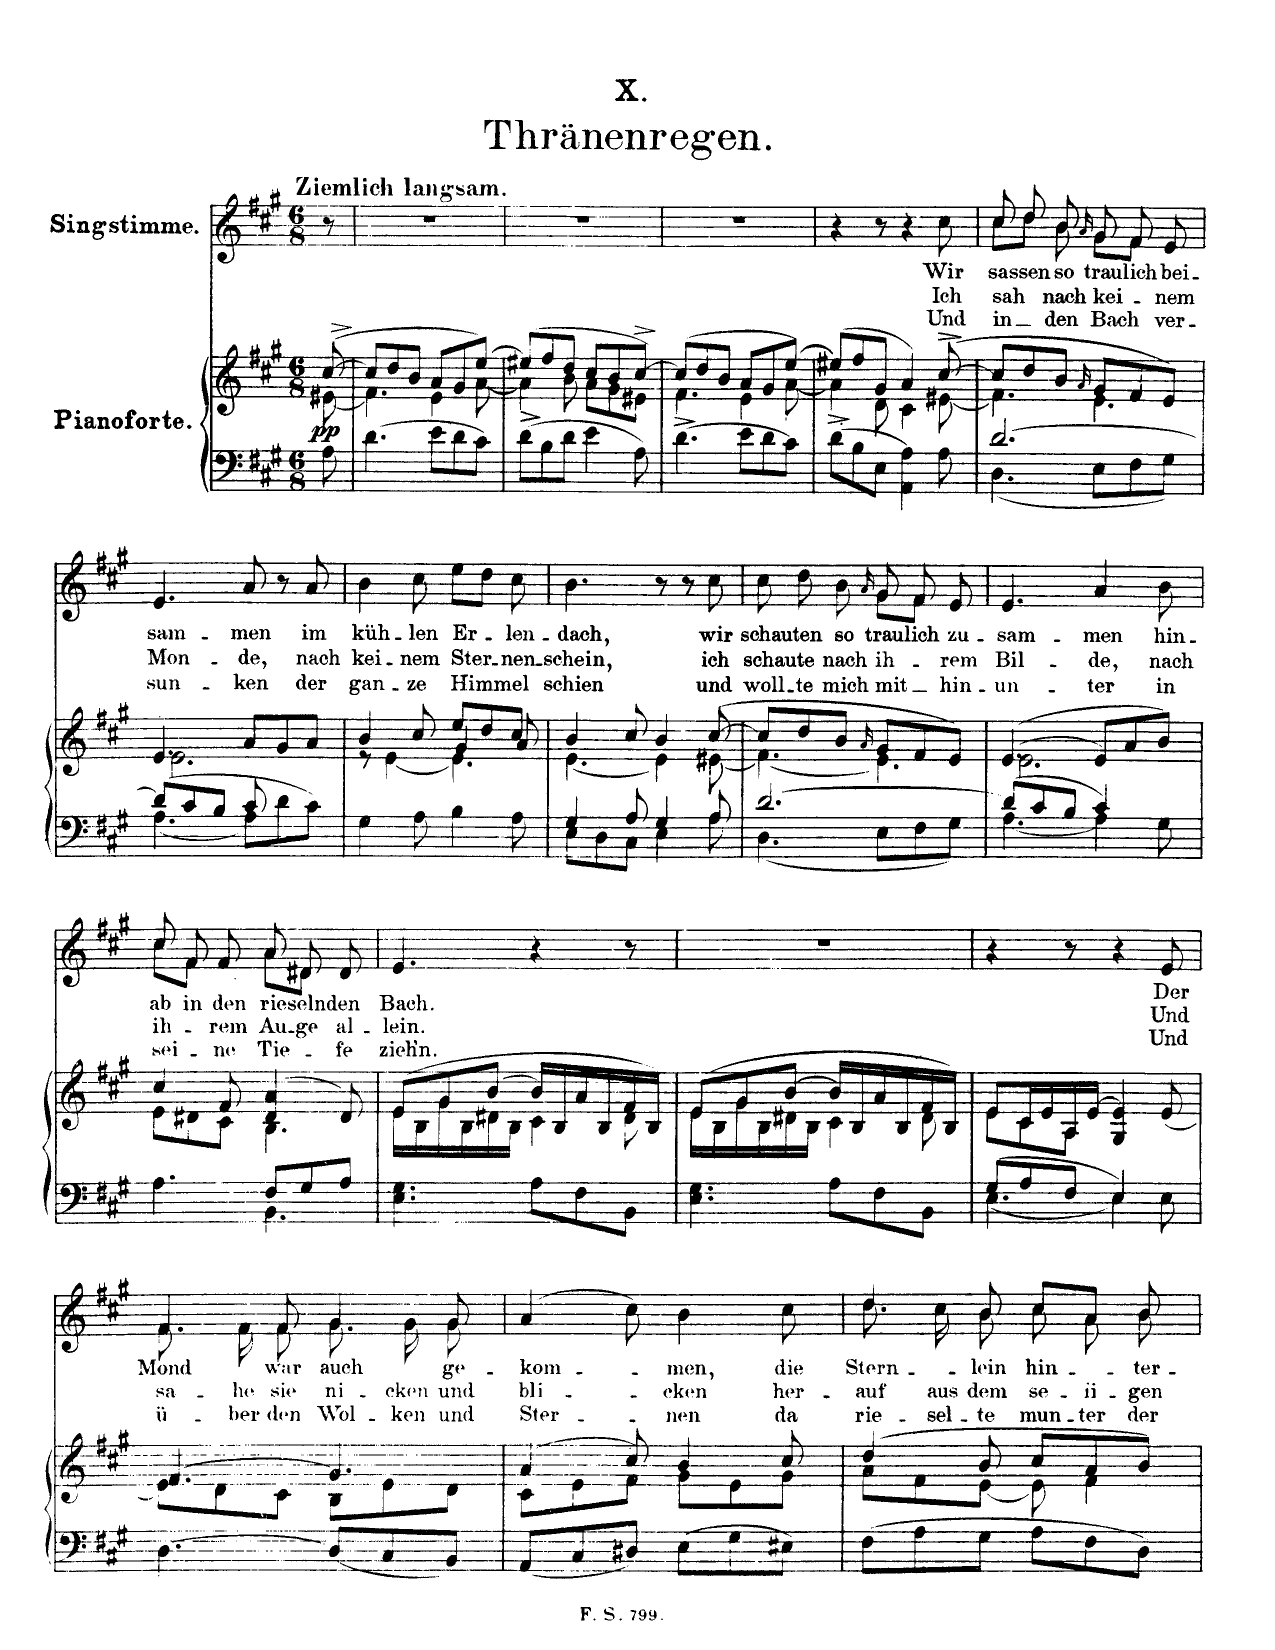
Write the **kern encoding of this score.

**kern	**kern	**dynam	**kern	**text	**text	**text
*part2	*part2	*part2	*part1	*part1	*part1	*part1
*staff3	*staff2	*staff2/3	*staff1	*staff1	*staff1	*staff1
*I"Pianoforte	*	*	*I"Singstimme	*	*	*
*I'Pno	*	*	*	*	*	*
*clefF4	*clefG2	*	*clefG2	*	*	*
*k[f#c#g#]	*k[f#c#g#]	*	*k[f#c#g#]	*	*	*
*M6/8	*M6/8	*	*M6/8	*	*	*
=	=	=	=	=	=	=
*	*^	*	*	*	*	*
!	!	!	!	!LO:TX:a:B:t=Ziemlich langsam	!	!	!
!	!	!	!LO:DY:a=2	!	!	!	!
8A\	([8cc#^>/	(8e#X\	pp	8r	.	.	.
=1	=1	=1	=1	=1	=1	=1	=1
4.d\	8cc#/L]	4.f#\)	.	2.r	.	.	.
.	8dd/	.	.	.	.	.	.
.	8b/J	.	.	.	.	.	.
8e\L	8a/L	4e\	.	.	.	.	.
8d\	8g#/	.	.	.	.	.	.
8c#\J	(8ee/J)	[8a\	.	.	.	.	.
=2	=2	=2	=2	=2	=2	=2	=2
8d^>\L	(8ee#X/L)	4a\]	.	2.r	.	.	.
8B\	8ff#/	.	.	.	.	.	.
8d\J	8dd/J	8b\	.	.	.	.	.
4e\	8cc#/L	8a\L	.	.	.	.	.
.	8b/	8g#\	.	.	.	.	.
8A\	[8cc#^>/J)	8e#X\J	.	.	.	.	.
=3	=3	=3	=3	=3	=3	=3	=3
4.d^>\	(8cc#/L]	4.f#\	.	2.r	.	.	.
.	8dd/	.	.	.	.	.	.
.	8b/J	.	.	.	.	.	.
8e\L	8a/L	4e\	.	.	.	.	.
8d\	8g#/	.	.	.	.	.	.
8c#\J	(8ee/J)	[8a\	.	.	.	.	.
=4	=4	=4	=4	=4	=4	=4	=4
8d^>\L	(8ee#X/L)	4a\]	.	4r	.	.	.
8B\	8ff#/	.	.	.	.	.	.
8E\J	8g#/J	8d\	.	8r	.	.	.
4AA\ 4A\	4a/)	4c#\	.	4r	.	.	.
8A\	([8cc#^>/	(8e#X\	.	8cc#\	Wir	Ich	Und
=5	=5	=5	=5	=5	=5	=5	=5
*^	*	*	*	*^	*	*	*
[2.d/	4.D\	8cc#/L]	4.f#\)	.	8cc#/	8cc#\L	sas-	sah	in
.	.	8dd/	.	.	8dd/	8dd\J	-sen	.	.
.	.	8b/J	.	.	8b/	8b\	so	nach	den
.	.	16qa/	.	.	16qa/	.	.	.	.
.	8E\L	8g#/L	4.e\	.	8g#/	8g#\L	trau-	kei-	Bach
.	8F#\	8f#/	.	.	8f#/	8f#\J	-lich	.	.
.	8G#\J	8e/J)	.	.	8e/	8ryy	bei-	-nem	ver-
*	*	*	*	*	*v	*v	*	*	*
=6	=6	=6	=6	=6	=6	=6	=6	=6
8d/L]	(<4.A\	4.e/	2.e\	.	4.e/	-sam-	Mon-	-sun-
8c#/	.	.	.	.	.	.	.	.
8B/J	.	.	.	.	.	.	.	.
8A\L	8c#/	8a/L	.	.	8a/	-men	-de,	-ken
8d\	4ryy	8g#/	.	.	8r	.	.	.
8c#\J	.	8a/J	.	.	8a/	im	nach	der
*v	*v	*	*	*	*	*	*	*
=7	=7	=7	=7	=7	=7	=7	=7
*	*	*^	*	*	*	*	*
4G#\	4b/	8r	4.ryy	.	4b\	küh-	kei-	gan-
.	.	[4e\	.	.	.	.	.	.
8A\	8cc#/	.	.	.	8cc#\	-len	-nem	-ze
4B\	8ee/L	4.e\]	4g#/	.	8ee\L	Er-	Ster-	Him-
.	8dd/	.	.	.	8dd\J	.	.	.
8A\	8cc#/J	.	8a/	.	8cc#\	-len-	-nen-	-mel
*	*	*v	*v	*	*	*	*	*
=8	=8	=8	=8	=8	=8	=8	=8
*^	*	*	*	*	*	*	*
4G#/	8E\L	4b/	[4.e\	.	4.b\	-dach,	-schein,	schien
.	8D\	.	.	.	.	.	.	.
8A/	8C#\J	8cc#/	.	.	.	.	.	.
4G#/	4E\	4b/	4e\]	.	8r	.	.	.
.	.	.	.	.	8r	.	.	.
8A/	8A\	([8cc#^>/	8e#X\	.	8cc#\	wir	ich	und
=9	=9	=9	=9	=9	=9	=9	=9	=9
*	*	*	*	*	*^	*	*	*
[2.d/	4.D\	8cc#/L]	(4.f#\)	.	8cc#\	4.ryy	schau-	schau-	woll-
.	.	8dd/	.	.	8dd\	.	-ten	-te	-te
.	.	8b/J	.	.	8b\	.	so	nach	mich
.	.	16qa/	.	.	16qa/	.	.	.	.
.	8E\L	8g#/L	4.e\)	.	8g#/	8g#\L	trau-	ih-	mit
.	8F#\	8f#/	.	.	8f#/	8f#\J	-lich	.	.
.	8G#\J	8e/J)	.	.	8e/	8ryy	zu-	-rem	hin-
*	*	*	*	*	*v	*v	*	*	*
=10	=10	=10	=10	=10	=10	=10	=10	=10
8d/L]	[4.A\	([4.e/	2.e\	.	4.e/	-sam-	Bil-	-un-
8c#/	.	.	.	.	.	.	.	.
8B/J	.	.	.	.	.	.	.	.
4c#/	4A\]	8e/L]	.	.	4a/	-men	-de,	-ter
.	.	8a/	.	.	.	.	.	.
8G#\	8ryy	8b/J)	.	.	8b\	hin-	nach	in
=11	=11	=11	=11	=11	=11	=11	=11	=11
*	*	*	*	*	*^	*	*	*
4.A\	4.ryy	4cc#/	8e\L	.	8cc#/	8cc#\L	ab	ih-	sei-
.	.	.	8d#X\	.	8f#/	8f#\J	in	.	.
.	.	8f#/	8c#\J	.	8f#/	8ryy	den	-rem	-ne
8F#/L	4.BB\	(4d#/ 4a/	4.B\	.	8a/	8a\L	rie-	Au-	Tie-
8G#/	.	.	.	.	8d#X/	8d#\J	-seln-	-ge	.
8A/J	.	8d#/)	.	.	8d#/	8ryy	-den	al-	-fe
*v	*v	*	*	*	*v	*v	*	*	*
=12	=12	=12	=12	=12	=12	=12	=12
4.E\ 4.G#\	(8e/L	16e\LL	.	4.e/	Bach.	-lein.	zieh'n.
.	.	16B\	.	.	.	.	.
.	8g#/	16g#\	.	.	.	.	.
.	.	16B\	.	.	.	.	.
.	[8b/J	16d#X\	.	.	.	.	.
.	.	16B\JJ	.	.	.	.	.
8A\L	16b/LL]	4c#\	.	4r	.	.	.
.	16B/	.	.	.	.	.	.
8F#\	16a/	.	.	.	.	.	.
.	16B/	.	.	.	.	.	.
8BB\J	16f#/	8d#\	.	8r	.	.	.
.	16B/JJ)	.	.	.	.	.	.
=13	=13	=13	=13	=13	=13	=13	=13
4.E\ 4.G#\	(8e/L	16e\LL	.	2.r	.	.	.
.	.	16B\	.	.	.	.	.
.	8g#/	16g#\	.	.	.	.	.
.	.	16B\	.	.	.	.	.
.	[8b/J	16d#X\	.	.	.	.	.
.	.	16B\JJ	.	.	.	.	.
8A\L	16b/LL]	4c#\	.	.	.	.	.
.	16B/	.	.	.	.	.	.
8F#\	16a/	.	.	.	.	.	.
.	16B/	.	.	.	.	.	.
8BB\J	16f#/	8d#\	.	.	.	.	.
.	16B/JJ)	.	.	.	.	.	.
=14	=14	=14	=14	=14	=14	=14	=14
*^	*	*	*	*	*	*	*
8G#/L	[4.E\	8e/L	8e\L	.	4r	.	.	.
8A/	.	16c#/L	8c#\	.	.	.	.	.
.	.	16e/	.	.	.	.	.	.
8F#/J	.	16A/	8A\J	.	8r	.	.	.
.	.	[16e/JJ	.	.	.	.	.	.
4E/	4E\]	4G#/ 4e/]	8ryy	.	4r	.	.	.
.	.	.	4ryy	.	.	.	.	.
8E\	8ryy	[<8e/	.	.	8e/	Der	Und	Und
=15	=15	=15	=15	=15	=15	=15	=15	=15
!	!	!	!	!	!LO:N:head=solid	!	!	!
*v	*v	*	*	*	*^	*	*	*
[4.D\	(4.f#/	8e\L]	.	8.f#\	4f#/	Mond	sa-	ü-
.	.	8d\	.	.	.	.	.	.
.	.	.	.	16f#\	.	.	-he	-ber
.	.	8c#\J	.	8f#\	8f#/	war	sie	den
!	!	!	!	!LO:N:head=solid	!	!	!	!
8D/L]	4.g#/)	8B\L	.	8.g#\	4g#/	auch	ni-	Wol-
8C#/	.	8e\	.	.	.	.	.	.
.	.	.	.	16g#\	.	.	-cken	-ken
8BB/J	.	8d\J	.	8g#\	8g#/	ge-	und	und
*	*	*	*	*v	*v	*	*	*
=16	=16	=16	=16	=16	=16	=16	=16
8AA/L	(4a/	8c#\L	.	(4a/	-kom-	bli-	Ster-
8C#/	.	8e\	.	.	.	.	.
8D#X/J	8cc#/)	8f#\J	.	8cc#\)	.	.	.
8E\L	4b/	8g#\L	.	4b\	-men,	-cken	-nen
8G#\	.	8e\	.	.	.	.	.
8E#X\J	8cc#/	8g#\J	.	8cc#\	die	her-	da
=17	=17	=17	=17	=17	=17	=17	=17
!	!	!	!	!LO:N:head=solid	!	!	!
*	*	*	*	*^	*	*	*
8F#\L	(4dd/	8a\L	.	8.dd\	4dd/	Stern-	-auf	rie-
8A\	.	8f#\	.	.	.	.	.	.
.	.	.	.	16cc#\	.	.	aus	-sel-
8G#\J	8b/	[8e\J	.	8b\	8b/	-lein	dem	-te
8A\L	8cc#/L	8e\]	.	8cc#\	8cc#/L	hin-	se-	mun-
8F#\	8a/	4f#\	.	8a\	8a/J	.	-li-	-ter
8D\J	8b/J)	.	.	8b\	8b/	-ter-	-gen	der
*	*v	*v	*	*	*	*	*	*
*	*	*	*v	*v	*	*	*
=	=	=	=	=	=	=
*-	*-	*-	*-	*-	*-	*-
